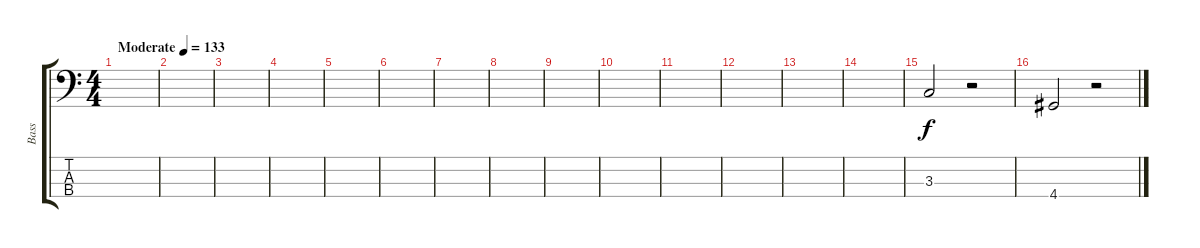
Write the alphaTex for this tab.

\track ("Bass" "Bass") {instrument electricbasspick}
\staff {score tabs}
\tuning (G2 D2 A1 E1) {hide}
\ts (4 4)
\tempo (133 "Moderate")
\clef f4
\ks c
|
|
|
|
|
|
|
|
|
|
|
|
|
|
3.3.2 r.2 |
4.4.2 r.2
